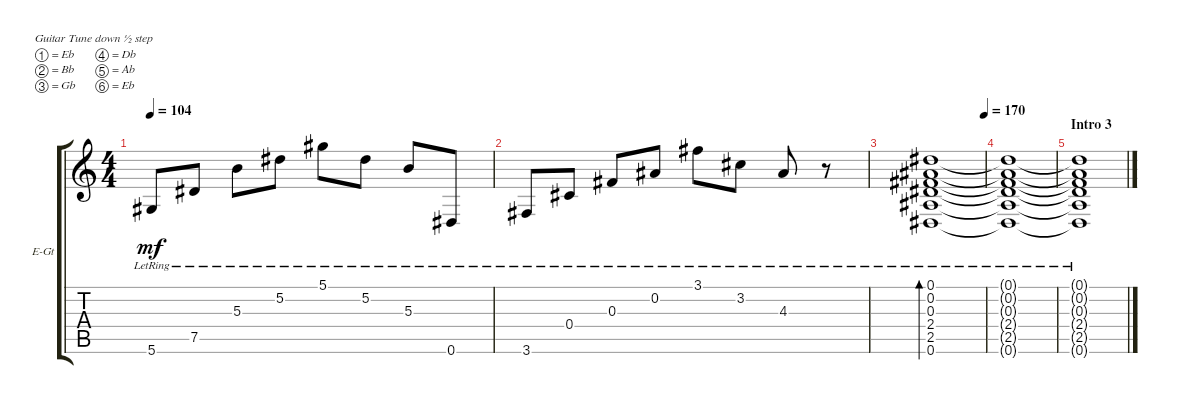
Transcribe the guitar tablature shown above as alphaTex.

\defaultSystemsLayout 4
\bracketExtendMode groupsimilarinstruments
\firstSystemTrackNameOrientation horizontal
\otherSystemsTrackNameOrientation horizontal
\track ("Overdrive" "E-Gt") {instrument distortionguitar}
\staff {score tabs}
\tuning (Eb4 Bb3 Gb3 Db3 Ab2 Eb2)
\ts (4 4)
\tempo 104
\clef g2
\ks c
5.6{lr}.8{dy mf} 7.5{lr}.8 5.3{lr}.8 5.2{lr}.8 5.1{lr}.8 5.2{lr}.8 5.3{lr}.8 0.6{lr}.8 |
3.6{lr}.8 0.4{lr}.8 0.3{lr}.8 0.2{lr}.8 3.1{lr}.8 3.2{lr}.8 4.3{lr}.8 r.8 |
\tempo (170 1)
(0.6{lr} 2.5{lr} 2.4{lr} 0.3{lr} 0.2{lr} 0.1{lr}).1{bd 240} |
(0.6{lr t} 2.5{lr t} 2.4{lr t} 0.3{lr t} 0.2{lr t} 0.1{lr t}).1 |
\section ("" "Intro 3")
(0.6{lr t} 2.5{lr t} 2.4{lr t} 0.3{lr t} 0.2{lr t} 0.1{lr t}).1
